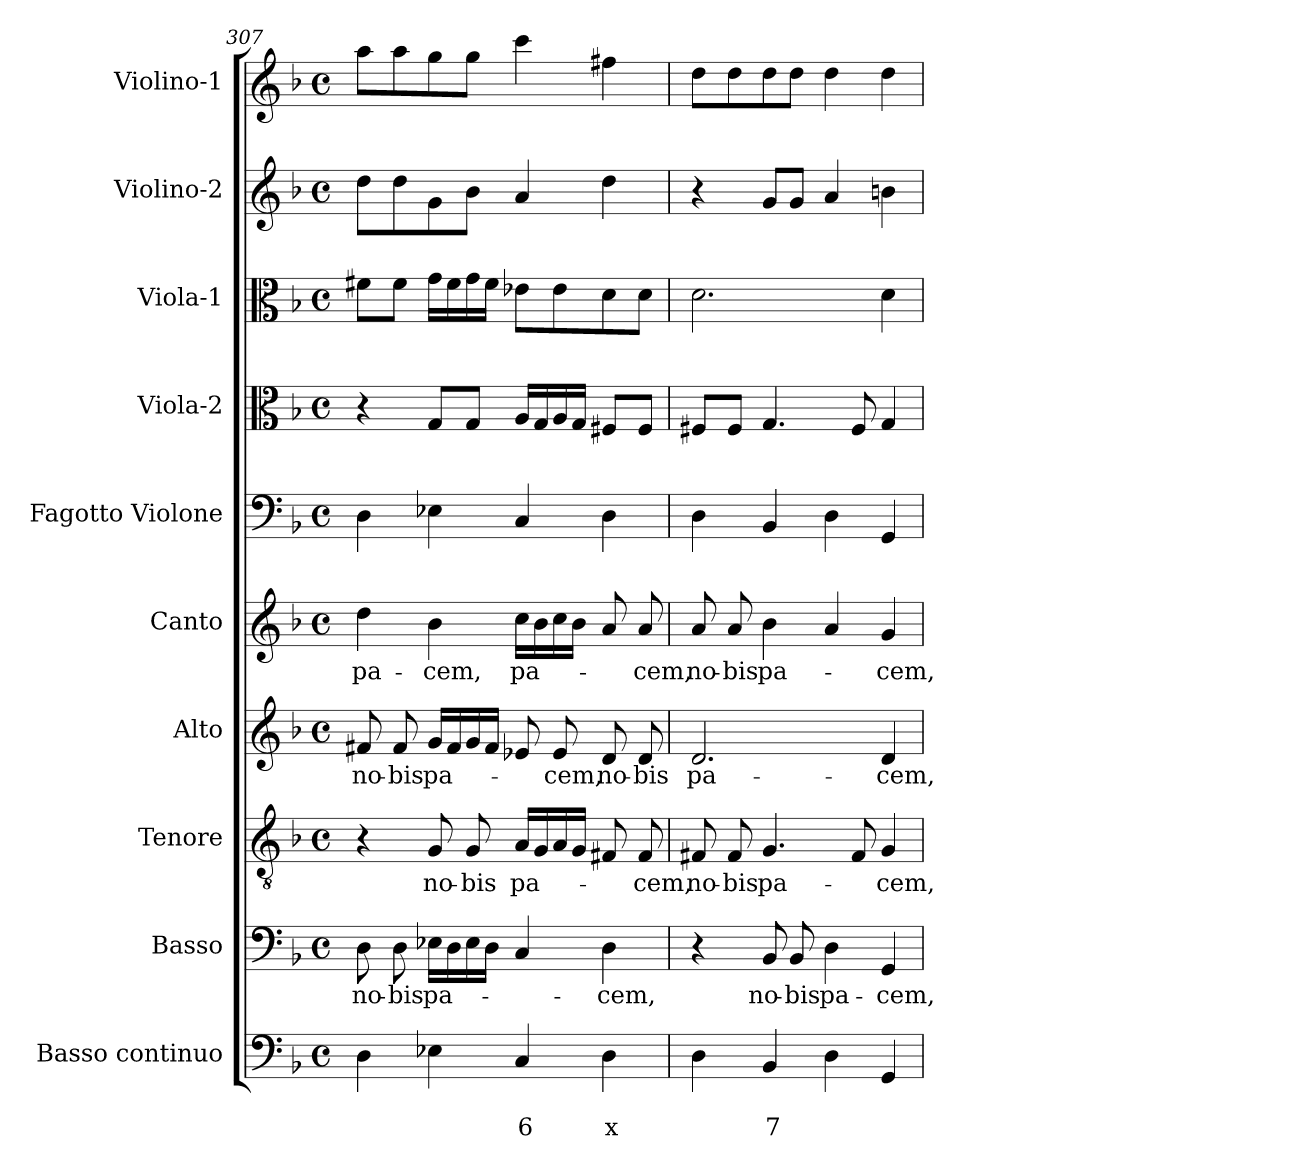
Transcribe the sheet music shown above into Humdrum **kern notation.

**kern	**text	**text	**kern	**text	**kern	**text	**kern	**text	**kern	**text	**kern	**kern	**kern	**kern	**kern
*part10	*part10	*part10	*part9	*part9	*part8	*part8	*part7	*part7	*part6	*part6	*part5	*part4	*part3	*part2	*part1
*staff10	*staff10	*staff10	*staff9	*staff9	*staff8	*staff8	*staff7	*staff7	*staff6	*staff6	*staff5	*staff4	*staff3	*staff2	*staff1
*I"Basso continuo	*	*	*I"Basso	*	*I"Tenore	*	*I"Alto	*	*I"Canto	*	*I"Fagotto Violone	*I"Viola-2	*I"Viola-1	*I"Violino-2	*I"Violino-1
!!LO:PB:g=z
*clefF4	*	*	*clefF4	*	*clefGv2	*	*clefG2	*	*clefG2	*	*clefF4	*clefC3	*clefC3	*clefG2	*clefG2
*k[b-]	*	*	*k[b-]	*	*k[b-]	*	*k[b-]	*	*k[b-]	*	*k[b-]	*k[b-]	*k[b-]	*k[b-]	*k[b-]
*F:	*	*	*F:	*	*F:	*	*F:	*	*F:	*	*F:	*F:	*F:	*F:	*F:
*M4/4	*	*	*M4/4	*	*M4/4	*	*M4/4	*	*M4/4	*	*M4/4	*M4/4	*M4/4	*M4/4	*M4/4
*met(c)	*	*	*met(c)	*	*met(c)	*	*met(c)	*	*met(c)	*	*met(c)	*met(c)	*met(c)	*met(c)	*met(c)
=307	=307	=307	=307	=307	=307	=307	=307	=307	=307	=307	=307	=307	=307	=307	=307
!	!	!	!	!LO:LY:b	!	!	!	!	!	!	!	!	!	!	!
!	!	!	!	!	!	!	!	!LO:LY:b	!	!	!	!	!	!	!
!	!	!	!	!	!	!	!	!	!	!LO:LY:b	!	!	!	!	!
4D\	.	.	8D\	no-	4r	.	8f#X/	no-	4dd\	pa-	4D\	4r	8f#X\L	8dd\L	8aa\L
!	!	!	!	!LO:LY:b	!	!	!	!	!	!	!	!	!	!	!
!	!	!	!	!	!	!	!	!LO:LY:b	!	!	!	!	!	!	!
.	.	.	8D\	-bis	.	.	8f#/	-bis	.	.	.	.	8f#\J	8dd\	8aa\
!	!	!	!	!LO:LY:b	!	!	!	!	!	!	!	!	!	!	!
!	!	!	!	!	!	!LO:LY:b	!	!	!	!	!	!	!	!	!
!	!	!	!	!	!	!	!	!LO:LY:b	!	!	!	!	!	!	!
!	!	!	!	!	!	!	!	!	!	!LO:LY:b	!	!	!	!	!
4E-X\	.	.	16E-X\LL	pa-	8G/	no-	16g/LL	pa-	4b-\	-cem,	4E-X\	8G/L	16g\LL	8g\	8gg\
.	.	.	16D\	.	.	.	16f#/	.	.	.	.	.	16f#\	.	.
!	!	!	!	!	!	!LO:LY:b	!	!	!	!	!	!	!	!	!
.	.	.	16E-\	.	8G/	-bis	16g/	.	.	.	.	8G/J	16g\	8b-\J	8gg\J
.	.	.	16D\JJ	.	.	.	16f#/JJ	.	.	.	.	.	16f#\JJ	.	.
!	!	!LO:LY:b	!	!	!	!	!	!	!	!	!	!	!	!	!
!	!	!	!	!	!	!LO:LY:b	!	!	!	!	!	!	!	!	!
!	!	!	!	!	!	!	!	!	!	!LO:LY:b	!	!	!	!	!
4C/	.	6	4C/	.	16A/LL	pa-	8e-X/	.	16cc\LL	pa-	4C/	16A/LL	8e-X\L	4a/	4ccc\
.	.	.	.	.	16G/	.	.	.	16b-\	.	.	16G/	.	.	.
!	!	!	!	!	!	!	!	!LO:LY:b	!	!	!	!	!	!	!
.	.	.	.	.	16A/	.	8e-/	-cem,	16cc\	.	.	16A/	8e-\	.	.
.	.	.	.	.	16G/JJ	.	.	.	16b-\JJ	.	.	16G/JJ	.	.	.
!	!	!LO:LY:b	!	!	!	!	!	!	!	!	!	!	!	!	!
!	!	!	!	!LO:LY:b	!	!	!	!	!	!	!	!	!	!	!
!	!	!	!	!	!	!	!	!LO:LY:b	!	!	!	!	!	!	!
4D\	.	x	4D\	-cem,	8F#X/	.	8d/	no-	8a/	.	4D\	8F#X/L	8d\	4dd\	4ff#X\
!	!	!	!	!	!	!LO:LY:b	!	!	!	!	!	!	!	!	!
!	!	!	!	!	!	!	!	!LO:LY:b	!	!	!	!	!	!	!
!	!	!	!	!	!	!	!	!	!	!LO:LY:b	!	!	!	!	!
.	.	.	.	.	8F#/	-cem,	8d/	-bis	8a/	-cem,	.	8F#/J	8d\J	.	.
=308	=308	=308	=308	=308	=308	=308	=308	=308	=308	=308	=308	=308	=308	=308	=308
!	!	!	!	!	!	!LO:LY:b	!	!	!	!	!	!	!	!	!
!	!	!	!	!	!	!	!	!LO:LY:b	!	!	!	!	!	!	!
!	!	!	!	!	!	!	!	!	!	!LO:LY:b	!	!	!	!	!
4D\	.	.	4r	.	8F#X/	no-	2.d/	pa-	8a/	no-	4D\	8F#X/L	2.d\	4r	8dd\L
!	!	!	!	!	!	!LO:LY:b	!	!	!	!	!	!	!	!	!
!	!	!	!	!	!	!	!	!	!	!LO:LY:b	!	!	!	!	!
.	.	.	.	.	8F#/	-bis	.	.	8a/	-bis	.	8F#/J	.	.	8dd\
!	!	!LO:LY:b	!	!	!	!	!	!	!	!	!	!	!	!	!
!	!	!	!	!LO:LY:b	!	!	!	!	!	!	!	!	!	!	!
!	!	!	!	!	!	!LO:LY:b	!	!	!	!	!	!	!	!	!
!	!	!	!	!	!	!	!	!	!	!LO:LY:b	!	!	!	!	!
4BB-/	.	7	8BB-/	no-	4.G/	pa-	.	.	4b-\	pa-	4BB-/	4.G/	.	8g/L	8dd\
!	!	!	!	!LO:LY:b	!	!	!	!	!	!	!	!	!	!	!
.	.	.	8BB-/	-bis	.	.	.	.	.	.	.	.	.	8g/J	8dd\J
!	!	!	!	!LO:LY:b	!	!	!	!	!	!	!	!	!	!	!
4D\	.	.	4D\	pa-	.	.	.	.	4a/	.	4D\	.	.	4a/	4dd\
.	.	.	.	.	8F#/	.	.	.	.	.	.	8F#/	.	.	.
!	!	!	!	!LO:LY:b	!	!	!	!	!	!	!	!	!	!	!
!	!	!	!	!	!	!LO:LY:b	!	!	!	!	!	!	!	!	!
!	!	!	!	!	!	!	!	!LO:LY:b	!	!	!	!	!	!	!
!	!	!	!	!	!	!	!	!	!	!LO:LY:b	!	!	!	!	!
4GG/	.	.	4GG/	-cem,	4G/	-cem,	4d/	-cem,	4g/	-cem,	4GG/	4G/	4d\	4bn\	4dd\
=	=	=	=	=	=	=	=	=	=	=	=	=	=	=	=
*-	*-	*-	*-	*-	*-	*-	*-	*-	*-	*-	*-	*-	*-	*-	*-
